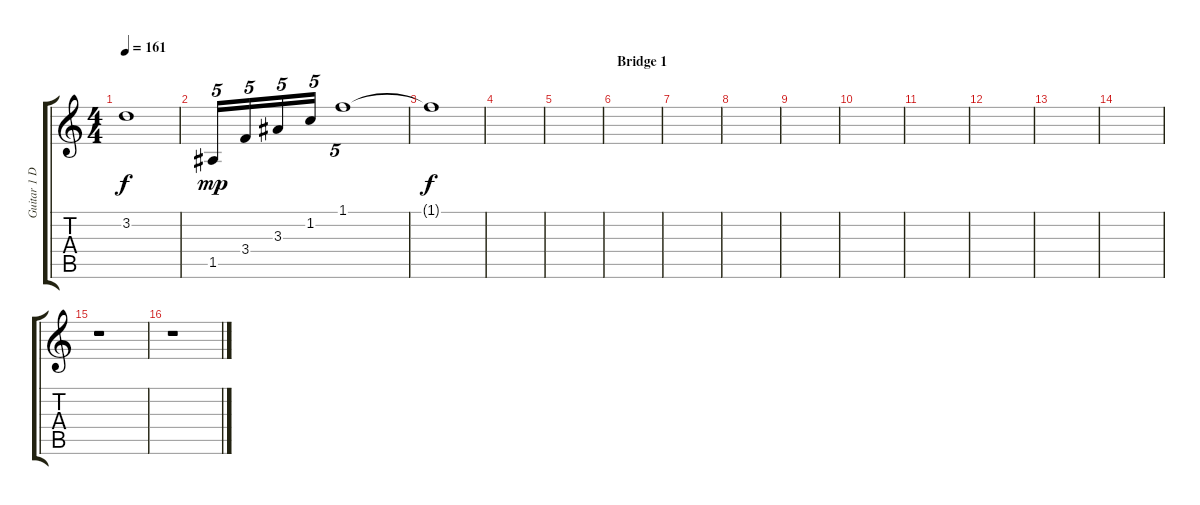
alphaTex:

\track ("Guitar 1 Drop D" "Guitar 1 D") {instrument electricguitarclean}
\staff {score tabs}
\tuning (E4 B3 G3 D3 A2 D2) {hide}
\ts (4 4)
\tempo 161
\clef g2
\ks c
3.2{t}.1{dy f} |
1.5.16{tu (5 4) dy mp} 3.4.16{tu (5 4)} 3.3.16{tu (5 4)} 1.2.16{tu (5 4)} 1.1.1{tu (5 4)} |
1.1{t}.1{dy f} |
|
|
\section ("" "Bridge 1")
|
|
|
|
|
|
|
|
|
r.1 |
r.1
